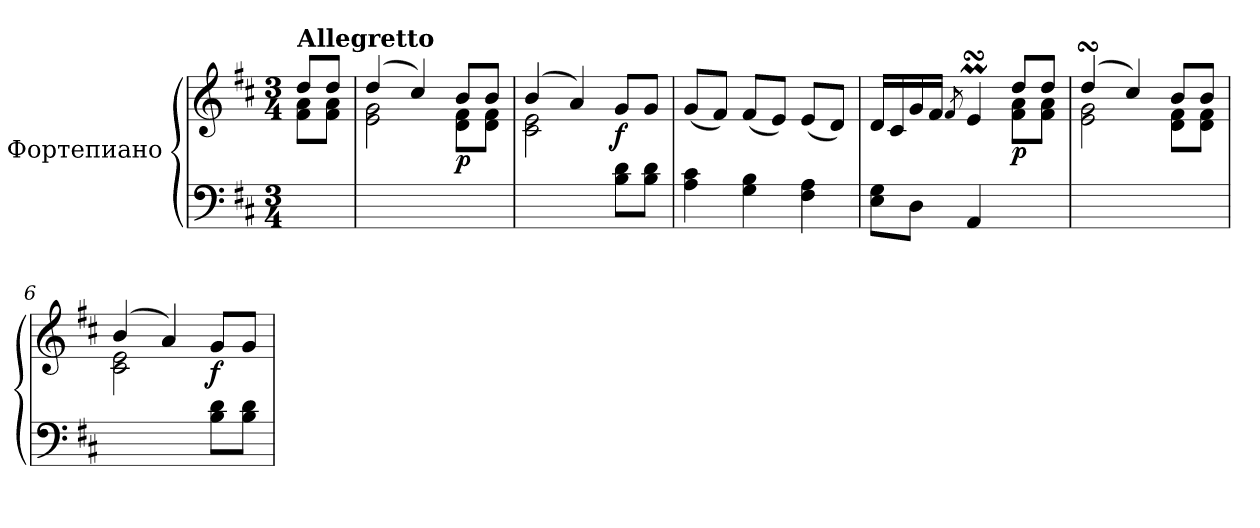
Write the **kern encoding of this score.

**kern	**kern	**dynam
*part1	*part1	*part1
*staff2	*staff1	*staff1/2
*I"Фортепиано	*	*
*clefF4	*clefG2	*
*k[f#c#]	*k[f#c#]	*
*D:	*D:	*
*M3/4	*M3/4	*
=	=	=
*	*^	*
!	!LO:TX:a:B:t=Аllegretto	!	!
4ryy	8dd/L	8f#\ 8a\L	.
.	8dd/J	8f#\ 8a\J	.
=1	=1	=1	=1
2.ryy	(>4dd/	2e\ 2g\	.
.	4cc#/)	.	.
!	!	!	!LO:DY:b
.	8b/L	8d\ 8f#\L	p
.	8b/J	8d\ 8f#\J	.
=2	=2	=2	=2
2ryy	(>4b/	2c#\ 2e\	.
.	4a/)	.	.
!	!	!	!LO:DY:b
8B\ 8d\L	8g/L	4ryy	f
8B\ 8d\J	8g/J	.	.
*	*v	*v	*
=3	=3	=3
4A\ 4c#\	(<8g/L	.
.	8f#/J)	.
4G\ 4B\	(<8f#/L	.
.	8e/J)	.
4F#\ 4A\	(<8e/L	.
.	8d/J)	.
=4	=4	=4
*	*^	*
8E\ 8G\L	16d/LL	2ryy	.
.	16c#/	.	.
8D\J	16g/	.	.
.	16f#/JJ	.	.
.	8qf#/	.	.
4AA/	4esSSSM/	.	.
!	!	!	!LO:DY:b
4ryy	8dd/L	8f#\ 8a\L	p
.	8dd/J	8f#\ 8a\J	.
=5	=5	=5	=5
2.ryy	(>4ddsSSs/	2e\ 2g\	.
.	4cc#/)	.	.
.	8b/L	8d\ 8f#\L	.
.	8b/J	8d\ 8f#\J	.
!!LO:LB:g=z	!!
=6	=6	=6	=6
2ryy	(>4b/	2c#\ 2e\	.
.	4a/)	.	.
!	!	!	!LO:DY:b
8B\ 8d\L	8g/L	4ryy	f
8B\ 8d\J	8g/J	.	.
*	*v	*v	*
=	=	=
*-	*-	*-
